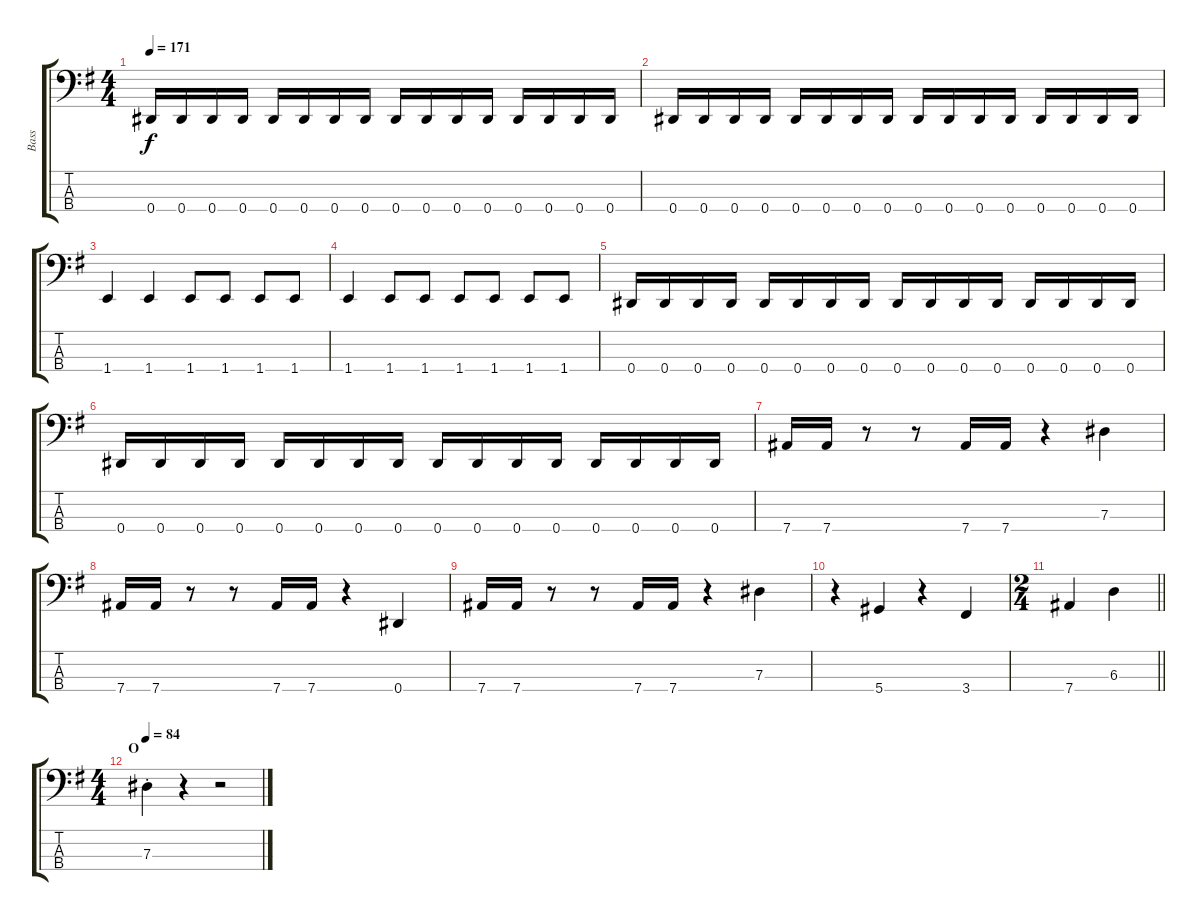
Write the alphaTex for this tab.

\track ("Bass" "Bass") {instrument electricbasspick}
\staff {score tabs}
\tuning (Gb2 Db2 Ab1 Eb1) {hide}
\ts (4 4)
\tempo 171
\clef f4
\ks g
0.4.16{dy f} 0.4.16 0.4.16 0.4.16 0.4.16 0.4.16 0.4.16 0.4.16 0.4.16 0.4.16 0.4.16 0.4.16 0.4.16 0.4.16 0.4.16 0.4.16 |
0.4.16 0.4.16 0.4.16 0.4.16 0.4.16 0.4.16 0.4.16 0.4.16 0.4.16 0.4.16 0.4.16 0.4.16 0.4.16 0.4.16 0.4.16 0.4.16 |
1.4.4 1.4.4 1.4.8 1.4.8 1.4.8 1.4.8 |
1.4.4 1.4.8 1.4.8 1.4.8 1.4.8 1.4.8 1.4.8 |
0.4.16 0.4.16 0.4.16 0.4.16 0.4.16 0.4.16 0.4.16 0.4.16 0.4.16 0.4.16 0.4.16 0.4.16 0.4.16 0.4.16 0.4.16 0.4.16 |
0.4.16 0.4.16 0.4.16 0.4.16 0.4.16 0.4.16 0.4.16 0.4.16 0.4.16 0.4.16 0.4.16 0.4.16 0.4.16 0.4.16 0.4.16 0.4.16 |
7.4.16 7.4.16 r.8 r.8 7.4.16 7.4.16 r.4 7.3.4 |
7.4.16 7.4.16 r.8 r.8 7.4.16 7.4.16 r.4 0.4.4 |
7.4.16 7.4.16 r.8 r.8 7.4.16 7.4.16 r.4 7.3.4 |
r.4 5.4.4 r.4 3.4.4 |
\ts (2 4)
\barLineRight lightlight
7.4.4 6.3.4 |
\ts (4 4)
\section ("" "O")
\tempo 84
7.3{st}.4 r.4 r.2
